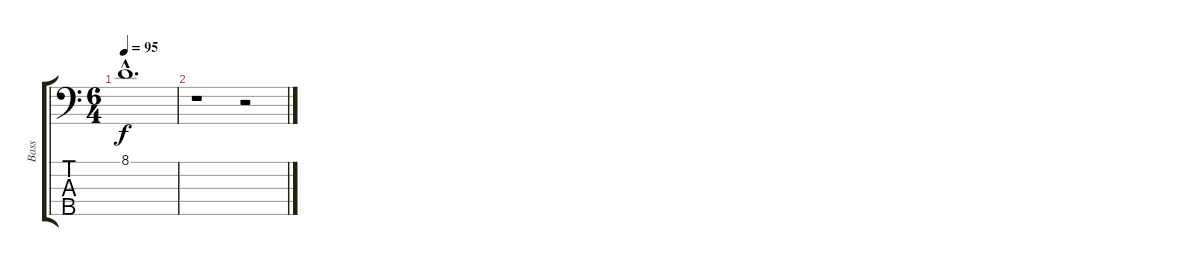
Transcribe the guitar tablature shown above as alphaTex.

\track ("Bass" "Bass") {instrument electricbassfinger}
\staff {score tabs}
\tuning (Gb2 Db2 Ab1 Db1 Bb0) {hide}
\ts (6 4)
\tempo 95
\clef f4
\ks c
8.1{hac t}.1{d dy f} |
r.1 r.2
